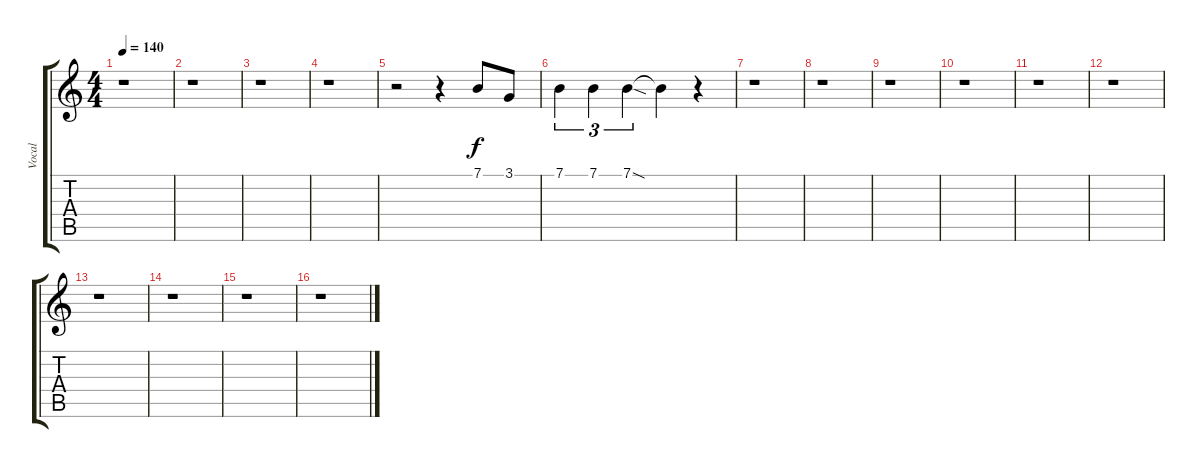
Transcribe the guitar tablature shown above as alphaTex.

\track ("Vocal" "Vocal") {instrument lead2sawtooth}
\staff {score tabs}
\tuning (E4 B3 G3 D3 A2 E2) {hide}
\ts (4 4)
\tempo 140
\clef g2
\ks c
r.1{dy f} |
r.1 |
r.1 |
r.1 |
r.2 r.4 7.1.8 3.1.8 |
7.1.4{tu (3 2)} 7.1.4{tu (3 2)} 7.1{sod}.4{tu (3 2)} 7.1{t}.4 r.4 |
r.1 |
r.1 |
r.1 |
r.1 |
r.1 |
r.1 |
r.1 |
r.1 |
r.1 |
r.1
